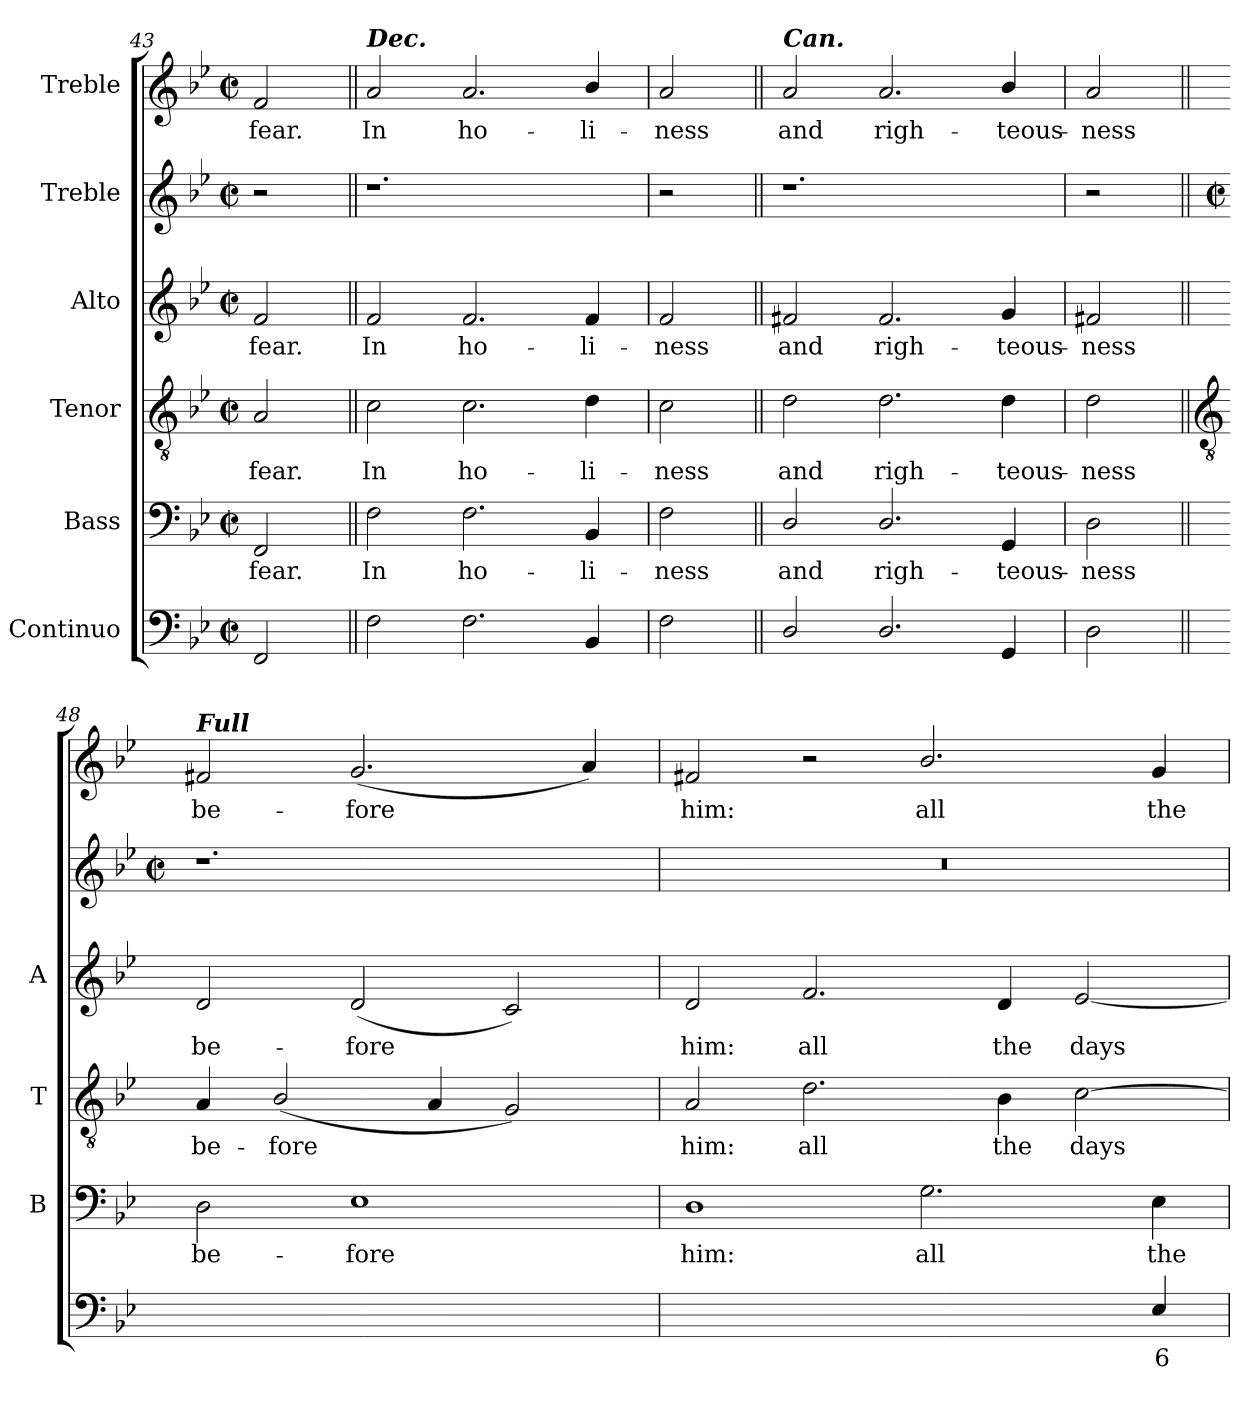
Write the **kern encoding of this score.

**kern	**text	**text	**kern	**text	**kern	**text	**kern	**text	**kern	**kern	**text
*part6	*part6	*part6	*part5	*part5	*part4	*part4	*part3	*part3	*part2	*part1	*part1
*staff6	*staff6	*staff6	*staff5	*staff5	*staff4	*staff4	*staff3	*staff3	*staff2	*staff1	*staff1
*I"Continuo	*	*	*I"Bass	*	*I"Tenor	*	*I"Alto	*	*I"Treble	*I"Treble	*
*	*	*	*I'B	*	*I'T	*	*I'A	*	*	*	*
*clefF4	*	*	*clefF4	*	*clefGv2	*	*clefG2	*	*clefG2	*clefG2	*
*k[b-e-]	*	*	*k[b-e-]	*	*k[b-e-]	*	*k[b-e-]	*	*k[b-e-]	*k[b-e-]	*
*B-:	*	*	*B-:	*	*B-:	*	*B-:	*	*B-:	*B-:	*
*M4/2	*	*	*M4/2	*	*M4/2	*	*M4/2	*	*M4/2	*M4/2	*
*met(c|)	*	*	*met(c|)	*	*met(c|)	*	*met(c|)	*	*met(c|)	*met(c|)	*
=43	=43	=43	=43	=43	=43	=43	=43	=43	=43	=43	=43
*^	*	*	*	*	*	*	*	*	*	*	*
*	*^	*	*	*	*	*	*	*	*	*	*	*
!	!	!	!	!	!	!LO:LY:b	!	!LO:LY:b	!	!LO:LY:b	!	!	!LO:LY:b
2FF	2ryy	2ryy	.	.	2FF	fear.	2A	fear.	2f	fear.	2r	2f	fear.
=44||	=44||	=44||	=44||	=44||	=44||	=44||	=44||	=44||	=44||	=44||	=44||	=44||	=44||
!	!	!	!	!	!	!	!	!	!	!	!	!LO:TX:a:Bi:t=Dec.	!
!	!	!	!	!	!	!LO:LY:b	!	!LO:LY:b	!	!LO:LY:b	!	!	!LO:LY:b
2F	1.ryy	1.ryy	.	.	2F	In	2c	In	2f	In	1.r	2a	In
!	!	!	!	!	!	!LO:LY:b	!	!LO:LY:b	!	!LO:LY:b	!	!	!LO:LY:b
2.F	.	.	.	.	2.F	ho-	2.c	ho-	2.f	ho-	.	2.a	ho-
!	!	!	!	!	!	!LO:LY:b	!	!LO:LY:b	!	!LO:LY:b	!	!	!LO:LY:b
4BB-	.	.	.	.	4BB-	-li-	4d	-li-	4f	-li-	.	4b-/	-li-
=45	=45	=45	=45	=45	=45	=45	=45	=45	=45	=45	=45	=45	=45
!	!	!	!	!	!	!LO:LY:b	!	!LO:LY:b	!	!LO:LY:b	!	!	!LO:LY:b
2F	2ryy	2ryy	.	.	2F	-ness	2c	-ness	2f	-ness	2r	2a	-ness
=46||	=46||	=46||	=46||	=46||	=46||	=46||	=46||	=46||	=46||	=46||	=46||	=46||	=46||
!	!	!	!	!	!	!	!	!	!	!	!	!LO:TX:a:Bi:t=Can.	!
!	!	!	!	!	!	!LO:LY:b	!	!LO:LY:b	!	!LO:LY:b	!	!	!LO:LY:b
2D/	1.ryy	1.ryy	.	.	2D/	and	2d	and	2f#X	and	1.r	2a	and
!	!	!	!	!	!	!LO:LY:b	!	!LO:LY:b	!	!LO:LY:b	!	!	!LO:LY:b
2.D/	.	.	.	.	2.D/	righ-	2.d	righ-	2.f#	righ-	.	2.a	righ-
!	!	!	!	!	!	!LO:LY:b	!	!LO:LY:b	!	!LO:LY:b	!	!	!LO:LY:b
4GG	.	.	.	.	4GG	-teous-	4d	-teous-	4g	-teous-	.	4b-/	-teous-
=47	=47	=47	=47	=47	=47	=47	=47	=47	=47	=47	=47	=47	=47
!	!	!	!	!	!	!LO:LY:b	!	!LO:LY:b	!	!LO:LY:b	!	!	!LO:LY:b
2D	2ryy	2ryy	.	.	2D	-ness	2d	-ness	2f#X	-ness	2r	2a	-ness
!!LO:LB:g=z
=48||	=48||	=48||	=48||	=48||	=48||	=48||	=48||	=48||	=48||	=48||	=48||	=48||	=48||
*	*	*	*	*	*	*	*clefGv2	*	*	*	*	*	*
*	*	*	*	*	*	*	*	*	*	*	*M4/2	*	*
*	*	*	*	*	*	*	*	*	*	*	*met(c|)	*	*
!	!	!	!	!	!	!	!	!	!	!	!	!LO:TX:a:Bi:t=Full	!
!	!	!	!LO:LY:b	!	!	!LO:LY:b	!	!LO:LY:b	!	!LO:LY:b	!	!	!LO:LY:b
[4Dyy	1.ryy	1.ryy	5	.	2D	be-	4A	be-	2d	be-	1.r	2f#X	be-
!	!	!	!LO:LY:b	!	!	!	!	!LO:LY:b	!	!	!	!	!
4Dyy]	.	.	6	.	.	.	(<2B-/	-fore	.	.	.	.	.
!	!	!	!LO:LY:b	!	!	!LO:LY:b	!	!	!	!LO:LY:b	!	!	!LO:LY:b
[2E-yy	.	.	7	.	1E-	-fore	.	.	(<2d	-fore	.	(<2.g	-fore
.	.	.	.	.	.	.	4A	.	.	.	.	.	.
!	!	!	!LO:LY:b	!	!	!	!	!	!	!	!	!	!
2E-yy]	.	.	6	.	.	.	2G)	.	2c)	.	.	.	.
.	.	.	.	.	.	.	.	.	.	.	.	4a)	.
=49	=49	=49	=49	=49	=49	=49	=49	=49	=49	=49	=49	=49	=49
!	!	!	!	!	!	!LO:LY:b	!	!LO:LY:b	!	!LO:LY:b	!	!	!LO:LY:b
[2Dyy	0ryy	0ryy	.	.	1D	him:	2A	him:	2d	him:	0r	2f#X	him:
!	!	!	!	!	!	!	!	!LO:LY:b	!	!LO:LY:b	!	!	!
2Dyy]	.	.	.	.	.	.	2.d	all	2.f	all	.	2r	.
!	!	!	!LO:LY:b	!	!	!LO:LY:b	!	!	!	!	!	!	!LO:LY:b
[2Gyy	.	.	7	.	2.G	all	.	.	.	.	.	2.b-/	all
!	!	!	!	!	!	!	!	!LO:LY:b	!	!LO:LY:b	!	!	!
.	.	.	.	.	.	.	4B-	the	4d	the	.	.	.
!	!	!	!LO:LY:b	!LO:LY:b	!	!	!	!LO:LY:b	!	!LO:LY:b	!	!	!
4Gyy]	.	.	6	4	.	.	[2c	days	[2e-	days	.	.	.
!	!	!	!LO:LY:b	!	!	!LO:LY:b	!	!	!	!	!	!	!LO:LY:b
4E-	.	.	6	.	4E-	the	.	.	.	.	.	4g	the
*v	*v	*v	*	*	*	*	*	*	*	*	*	*	*
=	=	=	=	=	=	=	=	=	=	=	=
*-	*-	*-	*-	*-	*-	*-	*-	*-	*-	*-	*-
